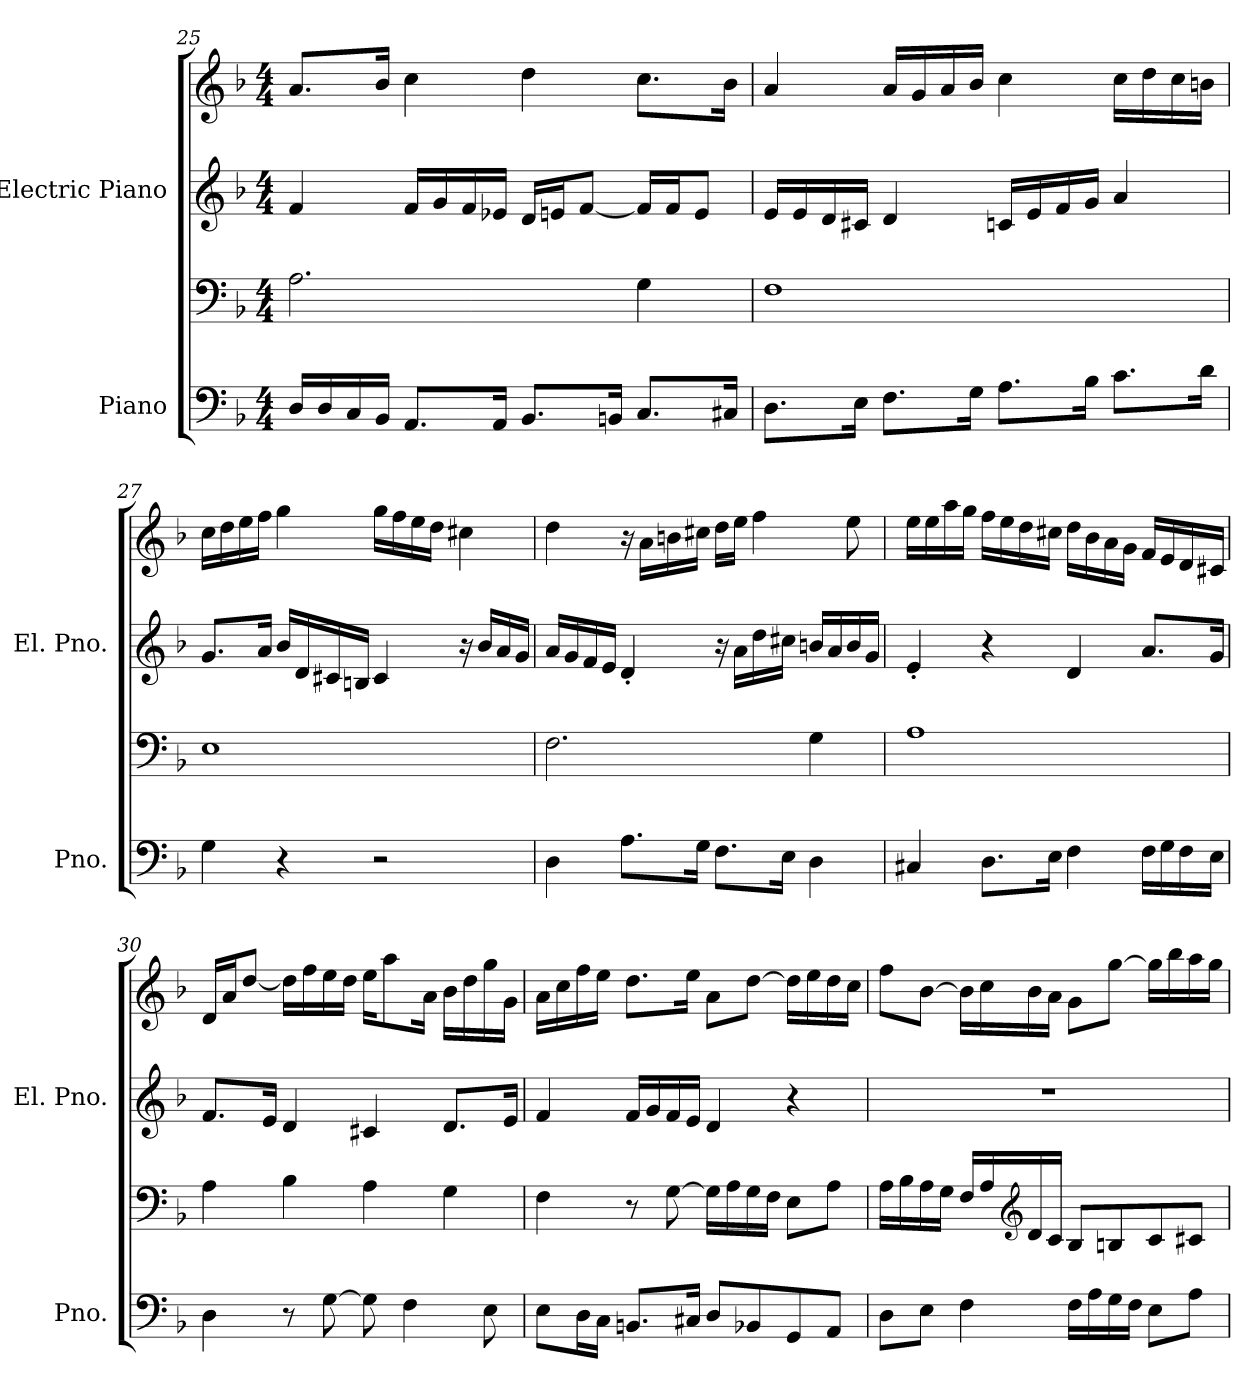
**kern	**kern	**kern	**kern
*part2	*part2	*part1	*part1
*staff4	*staff3	*staff2	*staff1
*I"Piano	*	*I"Electric Piano	*
*I'Pno.	*	*I'El. Pno.	*
*clefF4	*clefF4	*clefG2	*clefG2
*k[b-]	*k[b-]	*k[b-]	*k[b-]
*M4/4	*M4/4	*M4/4	*M4/4
=25	=25	=25	=25
16D/LL	2.A\	4f/	8.a/L
16D/	.	.	.
16C/	.	.	.
16BB-/JJ	.	.	16b-/Jk
8.AA/L	.	16f/LL	4cc\
.	.	16g/	.
.	.	16f/	.
16AA/Jk	.	16e-X/JJ	.
8.BB-/L	.	16d/LL	4dd\
.	.	16en/J	.
.	.	[8f/J	.
16BBn/Jk	.	.	.
8.C/L	4G\	16f/LL]	8.cc\L
.	.	16f/J	.
.	.	8e/J	.
16C#X/Jk	.	.	16b-\Jk
!!LO:LB:g=z
=26	=26	=26	=26
8.D\L	1F	16e/LL	4a/
.	.	16e/	.
.	.	16d/	.
16E\Jk	.	16c#X/JJ	.
8.F\L	.	4d/	16a/LL
.	.	.	16g/
.	.	.	16a/
16G\Jk	.	.	16b-/JJ
8.A\L	.	16cn/LL	4cc\
.	.	16e/	.
.	.	16f/	.
16B-\Jk	.	16g/JJ	.
8.c\L	.	4a/	16cc\LL
.	.	.	16dd\
.	.	.	16cc\
16d\Jk	.	.	16bn\JJ
=27	=27	=27	=27
4G\	1E	8.g/L	16cc\LL
.	.	.	16dd\
.	.	.	16ee\
.	.	16a/Jk	16ff\JJ
4r	.	16b-/LL	4gg\
.	.	16d/	.
.	.	16c#X/	.
.	.	16Bn/JJ	.
2r	.	4c#/	16gg\LL
.	.	.	16ff\
.	.	.	16ee\
.	.	.	16dd\JJ
.	.	16r	4cc#X\
.	.	16b-/LL	.
.	.	16a/	.
.	.	16g/JJ	.
!!LO:PB:g=z
=28	=28	=28	=28
4D\	2.F\	16a/LL	4dd\
.	.	16g/	.
.	.	16f/	.
.	.	16e/JJ	.
8.A\L	.	4d'/	16r
.	.	.	16a\LL
.	.	.	16bn\
16G\Jk	.	.	16cc#X\JJ
8.F\L	.	16r	16dd\LL
.	.	16a\LL	16ee\JJ
.	.	16dd\	4ff\
16E\Jk	.	16cc#X\JJ	.
4D\	4G\	16bn/LL	.
.	.	16a/	.
.	.	16b/	8ee\
.	.	16g/JJ	.
=29	=29	=29	=29
4C#X/	1A	4e'/	16ee\LL
.	.	.	16ee\
.	.	.	16aa\
.	.	.	16gg\JJ
8.D\L	.	4r	16ff\LL
.	.	.	16ee\
.	.	.	16dd\
16E\Jk	.	.	16cc#X\JJ
4F\	.	4d/	16dd\LL
.	.	.	16b-\
.	.	.	16a\
.	.	.	16g\JJ
16F\LL	.	8.a/L	16f/LL
16G\	.	.	16e/
16F\	.	.	16d/
16E\JJ	.	16g/Jk	16c#X/JJ
!!LO:LB:g=z
=30	=30	=30	=30
4D\	4A\	8.f/L	16d/LL
.	.	.	16a/J
.	.	.	[8dd/J
.	.	16e/Jk	.
8r	4B-\	4d/	16dd\LL]
.	.	.	16ff\
[8G\	.	.	16ee\
.	.	.	16dd\JJ
8G\]	4A\	4c#X/	16ee\KL
.	.	.	8aa\
4F\	.	.	.
.	.	.	16a\Jk
.	4G\	8.d/L	16b-\LL
.	.	.	16dd\
8E\	.	.	16gg\
.	.	16e/Jk	16g\JJ
=31	=31	=31	=31
8E\L	4F\	4f/	16a\LL
.	.	.	16cc\
16D\L	.	.	16ff\
16C\JJ	.	.	16ee\JJ
8.BBn/L	8r	16f/LL	8.dd\L
.	.	16g/	.
.	[8G\	16f/	.
16C#X/Jk	.	16e/JJ	16ee\Jk
8D/L	16G\LL]	4d/	8a\L
.	16A\	.	.
8BB-X/	16G\	.	[8dd\J
.	16F\JJ	.	.
8GG/	8E\L	4r	16dd\LL]
.	.	.	16ee\
8AA/J	8A\J	.	16dd\
.	.	.	16cc\JJ
!!LO:LB:g=z
=32	=32	=32	=32
8D\L	16A\LL	1r	8ff\L
.	16B-\	.	.
8E\J	16A\	.	[8b-\J
.	16G\JJ	.	.
4F\	16F/LL	.	16b-\LL]
.	16A/	.	16cc\
*	*clefG2	*	*
.	16d/	.	16b-\
.	16c/JJ	.	16a\JJ
16F\LL	8B-/L	.	8g\L
16A\	.	.	.
16G\	8Bn/	.	[8gg\J
16F\JJ	.	.	.
8E\L	8c/	.	16gg\LL]
.	.	.	16bb-\
8A\J	8c#X/J	.	16aa\
.	.	.	16gg\JJ
=	=	=	=
*-	*-	*-	*-
